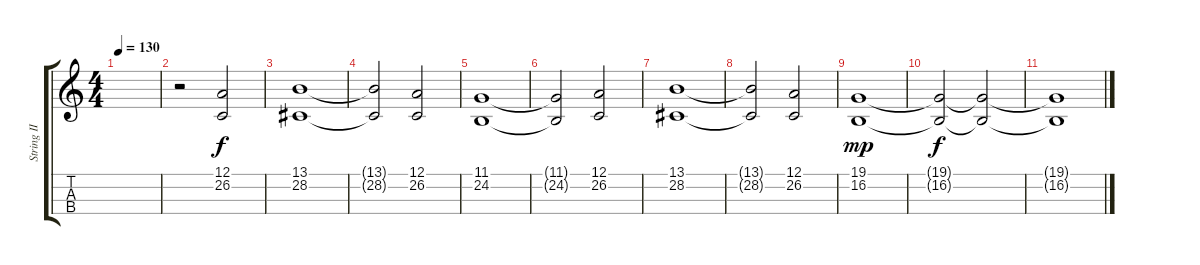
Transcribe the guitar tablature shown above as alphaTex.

\track ("String II" "String II") {instrument stringensemble1}
\staff {score tabs}
\tuning (C3 G2 E2 C2) {hide}
\ts (4 4)
\tempo 130
\clef g2
\ks c
|
r.2 (12.1 26.2).2 |
(13.1 28.2).1 |
(13.1{t} 28.2{t}).2 (12.1 26.2).2 |
(11.1 24.2).1 |
(11.1{t} 24.2{t}).2 (12.1 26.2).2 |
(13.1 28.2).1 |
(13.1{t} 28.2{t}).2 (12.1 26.2).2 |
(19.1 16.2).1{dy mp} |
(19.1{t} 16.2{t}).2{dy f} (19.1{t} 16.2{t}).2 |
(19.1{t} 16.2{t}).1
